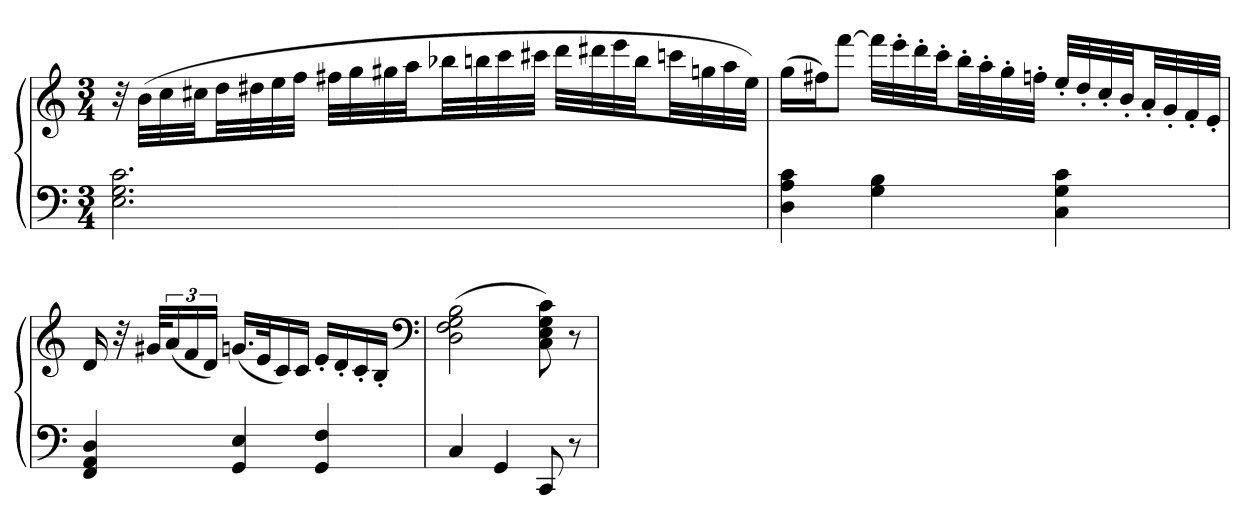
**kern	**kern
*part1	*part1
*staff2	*staff1
*clefF4	*clefG2
*k[]	*k[]
*M3/4	*M3/4
=	=
2.E 2.G 2.c	32r
.	(32bLLL
.	32cc
.	32cc#XJJ
.	32ddLL
.	32dd#X
.	32ee
.	32ffJJJ
.	32ff#XLLL
.	32gg
.	32gg#X
.	32aaJJ
.	32bb-XLL
.	32bbn
.	32ccc
.	32ccc#XJJJ
.	32dddLLL
.	32ddd#X
.	32eee
.	32bbJJ
.	32cccnLL
.	32ggn
.	32aa
.	32eeJJJ)
=	=
4D 4A 4c	(16ggLL
.	16ff#XJ)
.	[8fffJ
4G 4B	32fffLLL]
.	32eee'
.	32ddd'
.	32ccc'JJ
.	32bb'LL
.	32aa'
.	32gg'
.	32ffn'JJJ
4C 4G 4c	32ee'LLL
.	32dd'
.	32cc'
.	32b'JJ
.	32a'LL
.	32g'
.	32f'
.	32e'JJJ
=	=
4FF 4AA 4D	16d
.	32r
.	32g#XKLL
.	(24a
.	24f
.	24dJJ)
4GG 4E	(16.gnLL
.	32eK
.	16c)
.	16cJJ
4GG 4F	16e'LL
.	16d'
.	16c'
.	16B'JJ
*	*clefF4
=	=
4C	(2D 2F 2G 2B
4GG	.
8CC	8C 8E 8G 8c)
8r	8r
=	=
*-	*-
